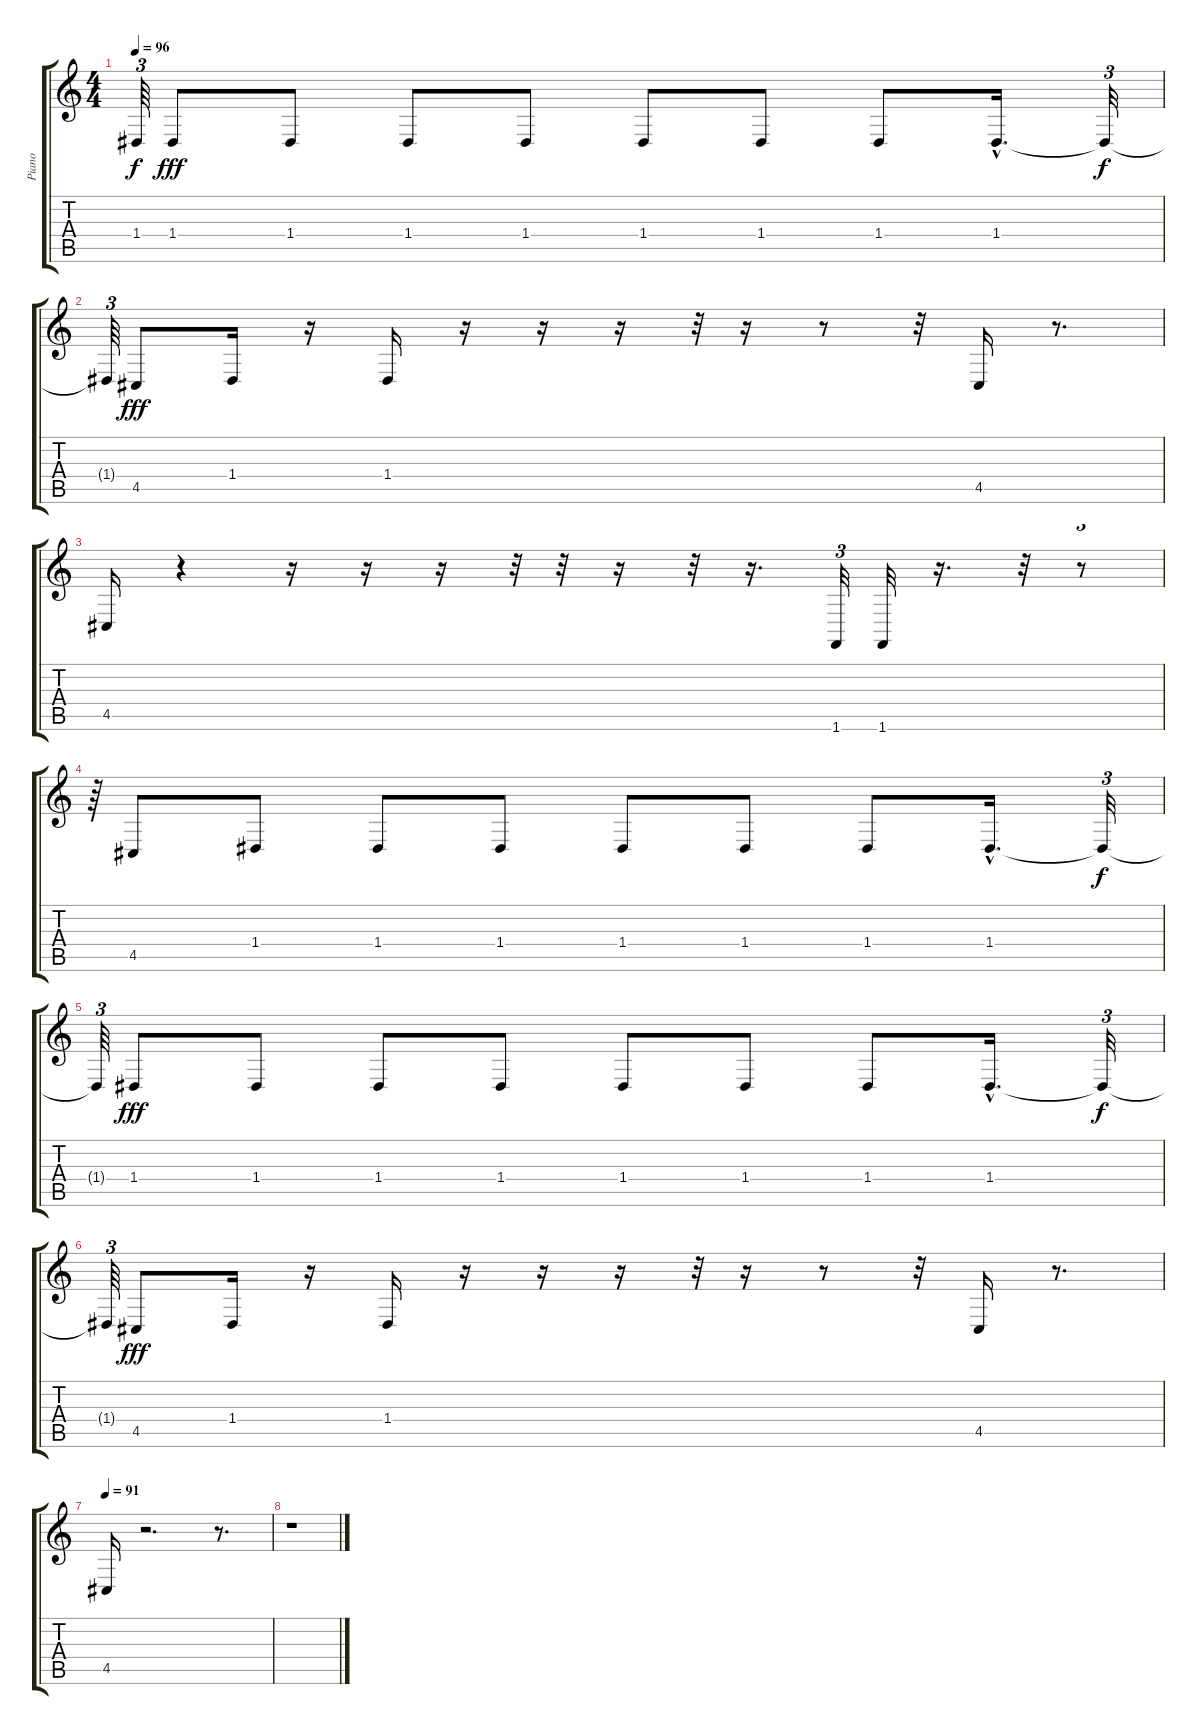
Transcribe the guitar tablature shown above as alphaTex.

\track ("Piano" "Piano") {instrument acousticgrandpiano}
\staff {score tabs}
\tuning (E4 B3 G3 D3 A2 E2) {hide}
\ts (4 4)
\tempo 96
\clef g2
\ks c
1.4{t}.64{tu (3 2) dy f} 1.4.8{dy fff} 1.4.8 1.4.8 1.4.8 1.4.8 1.4.8 1.4.8 1.4{hac}.16{d} 1.4{t}.32{tu (3 2) dy f} |
1.4{t}.64{tu (3 2)} 4.5.8{dy fff} 1.4.16 r.16 1.4.16 r.16 r.16 r.16 r.32{tu (3 2)} r.16 r.8 r.32 4.5.16 r.8{d} |
4.5.16 r.4 r.16 r.16 r.16 r.32{tu (3 2)} r.32 r.16 r.32 r.16{d} 1.6.32{tu (3 2)} 1.6.32 r.16{d} r.32 r.8{tu (3 2)} |
r.64{tu (3 2)} 4.5.8 1.4.8 1.4.8 1.4.8 1.4.8 1.4.8 1.4.8 1.4{hac}.16{d} 1.4{t}.32{tu (3 2) dy f} |
1.4{t}.64{tu (3 2)} 1.4.8{dy fff} 1.4.8 1.4.8 1.4.8 1.4.8 1.4.8 1.4.8 1.4{hac}.16{d} 1.4{t}.32{tu (3 2) dy f} |
1.4{t}.64{tu (3 2)} 4.5.8{dy fff} 1.4.16 r.16 1.4.16 r.16 r.16 r.16 r.32{tu (3 2)} r.16 r.8 r.32 4.5.16 r.8{d} |
\tempo 91
4.5.16 r.2{d} r.8{d} |
r.1
